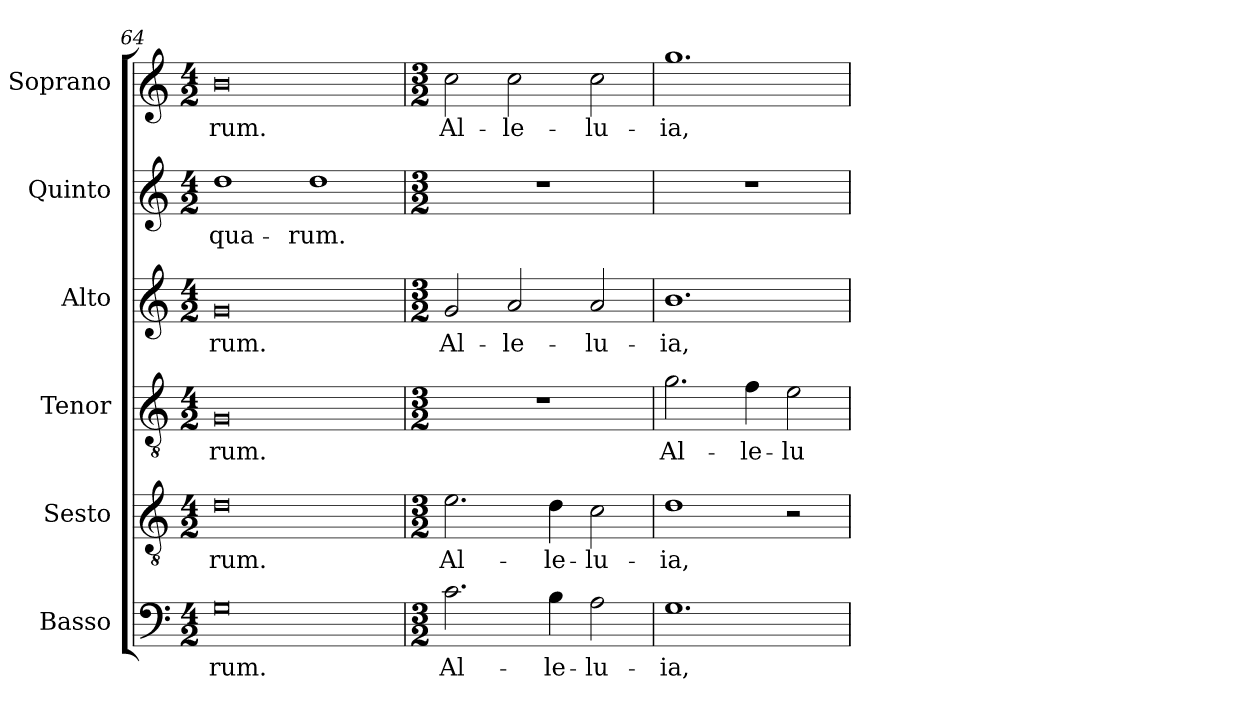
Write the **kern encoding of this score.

**kern	**text	**kern	**text	**kern	**text	**kern	**text	**kern	**text	**kern	**text
*part6	*part6	*part5	*part5	*part4	*part4	*part3	*part3	*part2	*part2	*part1	*part1
*staff6	*staff6	*staff5	*staff5	*staff4	*staff4	*staff3	*staff3	*staff2	*staff2	*staff1	*staff1
*I"Basso	*	*I"Sesto	*	*I"Tenor	*	*I"Alto	*	*I"Quinto	*	*I"Soprano	*
*I'B.	*	*I'Ss.	*	*I'T.	*	*I'A.	*	*I'Q.	*	*I'S.	*
*clefF4	*	*clefGv2	*	*clefGv2	*	*clefG2	*	*clefG2	*	*clefG2	*
*	*	*ITrd7c12	*	*ITrd7c12	*	*	*	*	*	*	*
*k[]	*	*k[]	*	*k[]	*	*k[]	*	*k[]	*	*k[]	*
*C:	*	*C:	*	*C:	*	*C:	*	*C:	*	*C:	*
*M4/2	*	*M4/2	*	*M4/2	*	*M4/2	*	*M4/2	*	*M4/2	*
=64	=64	=64	=64	=64	=64	=64	=64	=64	=64	=64	=64
!	!LO:LY:b:color=#000000	!	!	!	!	!	!	!	!	!	!
!	!	!	!LO:LY:b:color=#000000	!	!	!	!	!	!	!	!
!	!	!	!	!	!LO:LY:b:color=#000000	!	!	!	!	!	!
!	!	!	!	!	!	!	!LO:LY:b:color=#000000	!	!	!	!
!	!	!	!	!	!	!	!	!	!LO:LY:b:color=#000000	!	!
!	!	!	!	!	!	!	!	!	!	!	!LO:LY:b:color=#000000
0Gi	-rum.	0Di	-rum.	0GGi	-rum.	0gi	-rum.	1ddi	-qua-	0bi	-rum.
!	!	!	!	!	!	!	!	!	!LO:LY:b:color=#000000	!	!
.	.	.	.	.	.	.	.	1ddi	-rum.	.	.
=65	=65	=65	=65	=65	=65	=65	=65	=65	=65	=65	=65
*M3/2	*	*M3/2	*	*M3/2	*	*M3/2	*	*M3/2	*	*M3/2	*
!	!LO:LY:b:color=#000000	!	!	!	!	!	!	!	!	!	!
!	!	!	!LO:LY:b:color=#000000	!LO:N:vis=1	!	!	!	!	!	!	!
!	!	!	!	!	!	!	!LO:LY:b:color=#000000	!LO:N:vis=1	!	!	!
!	!	!	!	!	!	!	!	!	!	!	!LO:LY:b:color=#000000
2.ci\	Al-	2.Ei\	Al-	1.r	.	2gi/	Al-	1.r	.	2cci\	Al-
!	!	!	!	!	!	!	!LO:LY:b:color=#000000	!	!	!	!
!	!	!	!	!	!	!	!	!	!	!	!LO:LY:b:color=#000000
.	.	.	.	.	.	2ai/	-le-	.	.	2cci\	-le-
!	!LO:LY:b:color=#000000	!	!	!	!	!	!	!	!	!	!
!	!	!	!LO:LY:b:color=#000000	!	!	!	!	!	!	!	!
4Bi\	-le-	4Di\	-le-	.	.	.	.	.	.	.	.
!	!LO:LY:b:color=#000000	!	!	!	!	!	!	!	!	!	!
!	!	!	!LO:LY:b:color=#000000	!	!	!	!	!	!	!	!
!	!	!	!	!	!	!	!LO:LY:b:color=#000000	!	!	!	!
!	!	!	!	!	!	!	!	!	!	!	!LO:LY:b:color=#000000
2Ai\	-lu-	2Ci\	-lu-	.	.	2ai/	-lu-	.	.	2cci\	-lu-
!!LO:LB:g=z
=66	=66	=66	=66	=66	=66	=66	=66	=66	=66	=66	=66
!	!LO:LY:b:color=#000000	!	!	!	!	!	!	!	!	!	!
!	!	!	!LO:LY:b:color=#000000	!	!	!	!	!	!	!	!
!	!	!	!	!	!LO:LY:b:color=#000000	!	!	!	!	!	!
!	!	!	!	!	!	!	!LO:LY:b:color=#000000	!LO:N:vis=1	!	!	!
!	!	!	!	!	!	!	!	!	!	!	!LO:LY:b:color=#000000
1.Gi	-ia,	1Di	-ia,	2.Gi\	Al-	1.bi	-ia,	1.r	.	1.ggi	-ia,
!	!	!	!	!	!LO:LY:b:color=#000000	!	!	!	!	!	!
.	.	.	.	4Fi\	-le-	.	.	.	.	.	.
!	!	!	!	!	!LO:LY:b:color=#000000	!	!	!	!	!	!
.	.	2r	.	2Ei\	-lu-	.	.	.	.	.	.
=	=	=	=	=	=	=	=	=	=	=	=
*-	*-	*-	*-	*-	*-	*-	*-	*-	*-	*-	*-
